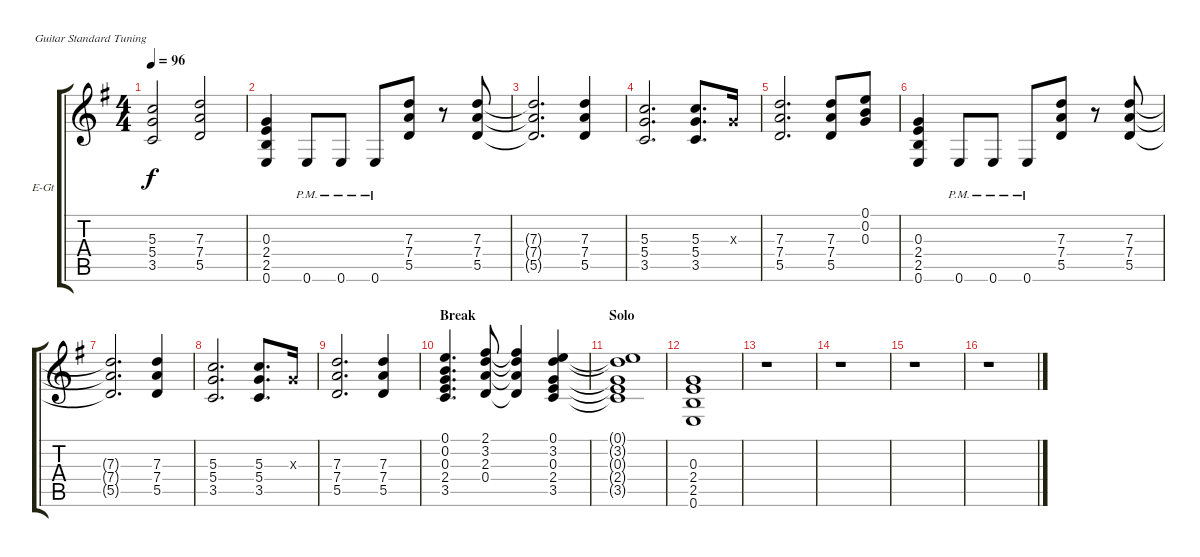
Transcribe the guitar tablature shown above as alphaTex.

\bracketExtendMode groupsimilarinstruments
\firstSystemTrackNameOrientation horizontal
\otherSystemsTrackNameOrientation horizontal
\track ("Dirt Rhythm" "E-Gt") {instrument overdrivenguitar}
\staff {score tabs}
\tuning (E4 B3 G3 D3 A2 E2)
\ts (4 4)
\tempo 96
\clef g2
\ks eminor
(5.3 5.4 3.5).2{dy f} (7.3 7.4 5.5).2 |
(0.3 2.4 2.5 0.6).4 0.6{pm}.8 0.6{pm}.8 0.6{pm}.8 (7.3 7.4 5.5).8 r.8 (7.3 7.4 5.5).8 |
(7.3{t} 7.4{t} 5.5{t}).2{d} (7.3 7.4 5.5).4 |
(5.3 5.4 3.5).2{d} (5.3 5.4 3.5).8{d} 0.3{x}.16 |
(7.3 7.4 5.5).2{d} (7.3 7.4 5.5).8 (0.1 0.2 0.3).8 |
(0.3 2.4 2.5 0.6).4 0.6{pm}.8 0.6{pm}.8 0.6{pm}.8 (7.3 7.4 5.5).8 r.8 (7.3 7.4 5.5).8 |
(7.3{t} 7.4{t} 5.5{t}).2{d} (7.3 7.4 5.5).4 |
(5.3 5.4 3.5).2{d} (5.3 5.4 3.5).8{d} 0.3{x}.16 |
(7.3 7.4 5.5).2{d} (7.3 7.4 5.5).4 |
\section ("" "Break")
(0.1 0.2 0.3 2.4 3.5).4{d} (2.1 3.2 2.3 0.4).8 (2.1{t} 3.2{t} 2.3{t} 0.4{t}).4 (0.1 3.2 0.3 2.4 3.5).4 |
\section ("" "Solo")
(0.1{t} 3.2{t} 0.3{t} 2.4{t} 3.5{t}).1 |
(0.3 2.4 2.5 0.6).1 |
r.1 |
r.1 |
r.1 |
r.1
